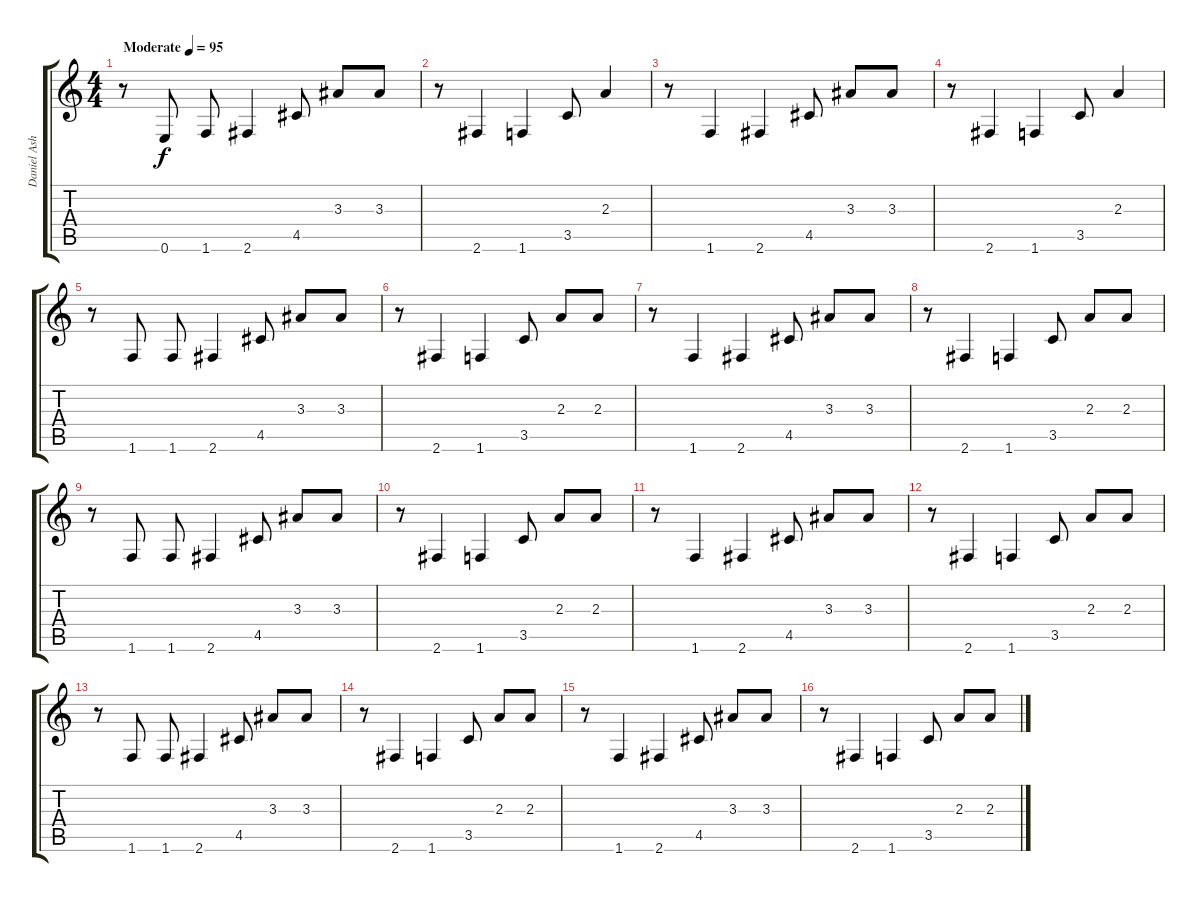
\track ("Daniel Ash" "Daniel Ash") {instrument distortionguitar}
\staff {score tabs}
\tuning (E4 B3 G3 D3 A2 E2) {hide}
\ts (4 4)
\tempo (95 "Moderate")
\clef g2
\ks c
r.8{dy f instrument distortionguitar} 0.6.8 1.6.8 2.6.4 4.5.8 3.3.8 3.3.8 |
r.8 2.6.4 1.6.4 3.5.8 2.3.4 |
r.8 1.6.4 2.6.4 4.5.8 3.3.8 3.3.8 |
r.8 2.6.4 1.6.4 3.5.8 2.3.4 |
r.8 1.6.8 1.6.8 2.6.4 4.5.8 3.3.8 3.3.8 |
r.8 2.6.4 1.6.4 3.5.8 2.3.8 2.3.8 |
r.8 1.6.4 2.6.4 4.5.8 3.3.8 3.3.8 |
r.8 2.6.4 1.6.4 3.5.8 2.3.8 2.3.8 |
r.8 1.6.8 1.6.8 2.6.4 4.5.8 3.3.8 3.3.8 |
r.8 2.6.4 1.6.4 3.5.8 2.3.8 2.3.8 |
r.8 1.6.4 2.6.4 4.5.8 3.3.8 3.3.8 |
r.8 2.6.4 1.6.4 3.5.8 2.3.8 2.3.8 |
r.8 1.6.8 1.6.8 2.6.4 4.5.8 3.3.8 3.3.8 |
r.8 2.6.4 1.6.4 3.5.8 2.3.8 2.3.8 |
r.8 1.6.4 2.6.4 4.5.8 3.3.8 3.3.8 |
r.8 2.6.4 1.6.4 3.5.8 2.3.8 2.3.8
